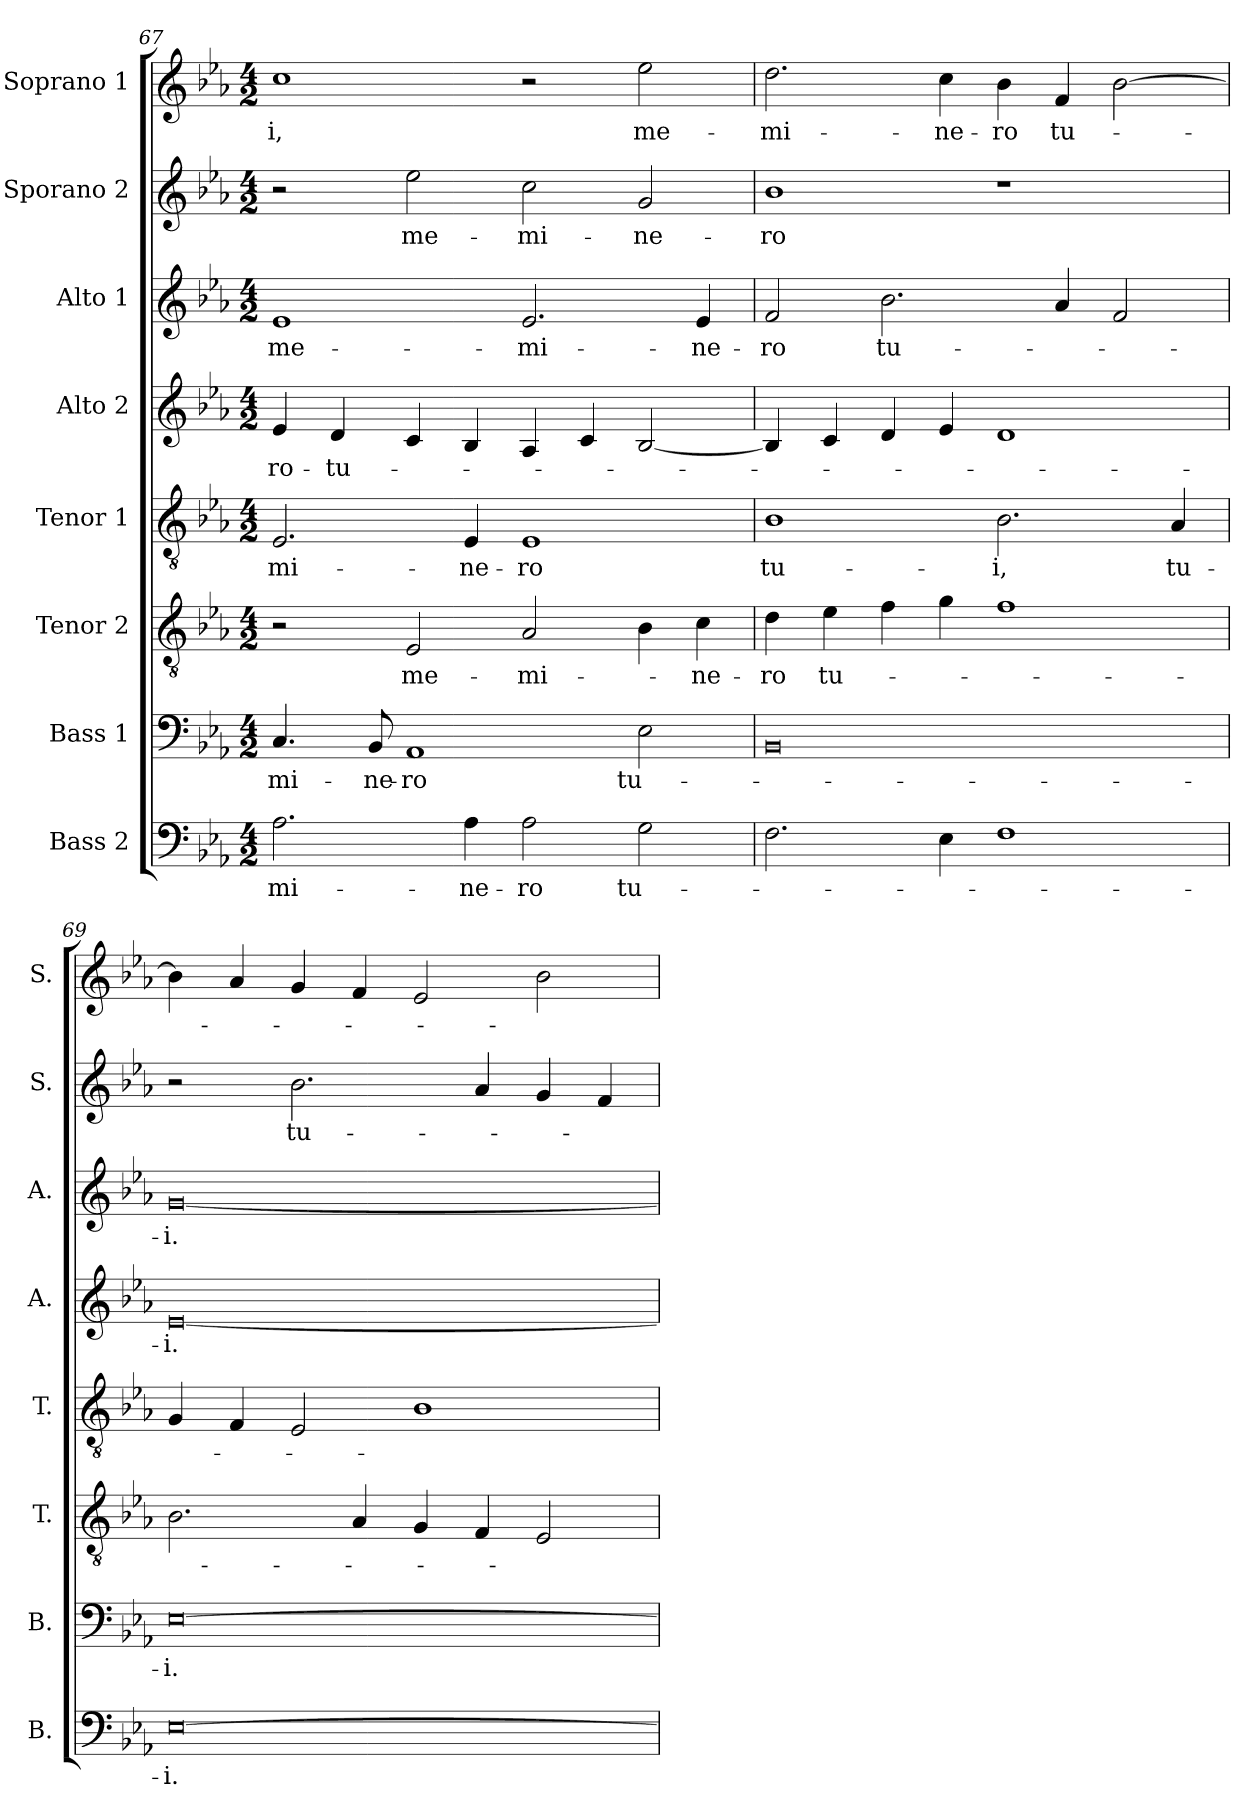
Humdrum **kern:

**kern	**text	**kern	**text	**kern	**text	**kern	**text	**kern	**text	**kern	**text	**kern	**text	**kern	**text
*part8	*part8	*part7	*part7	*part6	*part6	*part5	*part5	*part4	*part4	*part3	*part3	*part2	*part2	*part1	*part1
*staff8	*staff8	*staff7	*staff7	*staff6	*staff6	*staff5	*staff5	*staff4	*staff4	*staff3	*staff3	*staff2	*staff2	*staff1	*staff1
*I"Bass 2	*	*I"Bass 1	*	*I"Tenor 2	*	*I"Tenor 1	*	*I"Alto 2	*	*I"Alto 1	*	*I"Sporano 2	*	*I"Soprano 1	*
*I'B.	*	*I'B.	*	*I'T.	*	*I'T.	*	*I'A.	*	*I'A.	*	*I'S.	*	*I'S.	*
*clefF4	*	*clefF4	*	*clefGv2	*	*clefGv2	*	*clefG2	*	*clefG2	*	*clefG2	*	*clefG2	*
*	*	*	*	*ITrd7c12	*	*ITrd7c12	*	*	*	*	*	*	*	*	*
*k[b-e-a-]	*	*k[b-e-a-]	*	*k[b-e-a-]	*	*k[b-e-a-]	*	*k[b-e-a-]	*	*k[b-e-a-]	*	*k[b-e-a-]	*	*k[b-e-a-]	*
*E-:	*	*E-:	*	*E-:	*	*E-:	*	*E-:	*	*E-:	*	*E-:	*	*E-:	*
*M4/2	*	*M4/2	*	*M4/2	*	*M4/2	*	*M4/2	*	*M4/2	*	*M4/2	*	*M4/2	*
=67	=67	=67	=67	=67	=67	=67	=67	=67	=67	=67	=67	=67	=67	=67	=67
!	!LO:LY:b:color=#000000	!	!	!	!	!	!	!	!	!	!	!	!	!	!
!	!	!	!LO:LY:b:color=#000000	!	!	!	!	!	!	!	!	!	!	!	!
!	!	!	!	!	!	!	!LO:LY:b:color=#000000	!	!	!	!	!	!	!	!
!	!	!	!	!	!	!	!	!	!LO:LY:b:color=#000000	!	!	!	!	!	!
!	!	!	!	!	!	!	!	!	!	!	!LO:LY:b:color=#000000	!	!	!	!
!	!	!	!	!	!	!	!	!	!	!	!	!	!	!	!LO:LY:b:color=#000000
2.A-i\	-mi-	4.Ci/	-mi-	2r	.	2.EE-i/	-mi-	4e-i/	-ro-	1e-i	me-	2r	.	1cci	-i,
!	!	!	!	!	!	!	!	!	!LO:LY:b:color=#000000	!	!	!	!	!	!
.	.	.	.	.	.	.	.	4di/	-tu-	.	.	.	.	.	.
!	!	!	!LO:LY:b:color=#000000	!	!	!	!	!	!	!	!	!	!	!	!
.	.	8BB-i/	-ne-	.	.	.	.	.	.	.	.	.	.	.	.
!	!	!	!LO:LY:b:color=#000000	!	!	!	!	!	!	!	!	!	!	!	!
!	!	!	!	!	!LO:LY:b:color=#000000	!	!	!	!	!	!	!	!	!	!
!	!	!	!	!	!	!	!	!	!	!	!	!	!LO:LY:b:color=#000000	!	!
.	.	1AA-i	-ro	2EE-i/	me-	.	.	4ci/	.	.	.	2ee-i\	me-	.	.
!	!LO:LY:b:color=#000000	!	!	!	!	!	!	!	!	!	!	!	!	!	!
!	!	!	!	!	!	!	!LO:LY:b:color=#000000	!	!	!	!	!	!	!	!
4A-i\	-ne-	.	.	.	.	4EE-i/	-ne-	4B-i/	.	.	.	.	.	.	.
!	!LO:LY:b:color=#000000	!	!	!	!	!	!	!	!	!	!	!	!	!	!
!	!	!	!	!	!LO:LY:b:color=#000000	!	!	!	!	!	!	!	!	!	!
!	!	!	!	!	!	!	!LO:LY:b:color=#000000	!	!	!	!	!	!	!	!
!	!	!	!	!	!	!	!	!	!	!	!LO:LY:b:color=#000000	!	!	!	!
!	!	!	!	!	!	!	!	!	!	!	!	!	!LO:LY:b:color=#000000	!	!
2A-i\	-ro	.	.	2AA-i/	-mi-	1EE-i	-ro	4A-i/	.	2.e-i/	-mi-	2cci\	-mi-	2r	.
.	.	.	.	.	.	.	.	4ci/	.	.	.	.	.	.	.
!	!LO:LY:b:color=#000000	!	!	!	!	!	!	!	!	!	!	!	!	!	!
!	!	!	!LO:LY:b:color=#000000	!	!	!	!	!	!	!	!	!	!	!	!
!	!	!	!	!	!	!	!	!	!	!	!	!	!LO:LY:b:color=#000000	!	!
!	!	!	!	!	!	!	!	!	!	!	!	!	!	!	!LO:LY:b:color=#000000
2Gi\	tu-	2E-i\	tu-	4BB-i\	.	.	.	[<2B-i/	.	.	.	2gi/	-ne-	2ee-i\	me-
!	!	!	!	!	!LO:LY:b:color=#000000	!	!	!	!	!	!	!	!	!	!
!	!	!	!	!	!	!	!	!	!	!	!LO:LY:b:color=#000000	!	!	!	!
.	.	.	.	4Ci\	-ne-	.	.	.	.	4e-i/	-ne-	.	.	.	.
=68	=68	=68	=68	=68	=68	=68	=68	=68	=68	=68	=68	=68	=68	=68	=68
!	!	!	!	!	!LO:LY:b:color=#000000	!	!	!	!	!	!	!	!	!	!
!	!	!	!	!	!	!	!LO:LY:b:color=#000000	!	!	!	!	!	!	!	!
!	!	!	!	!	!	!	!	!	!	!	!LO:LY:b:color=#000000	!	!	!	!
!	!	!	!	!	!	!	!	!	!	!	!	!	!LO:LY:b:color=#000000	!	!
!	!	!	!	!	!	!	!	!	!	!	!	!	!	!	!LO:LY:b:color=#000000
2.Fi\	.	0BB-i	.	4Di\	-ro	1BB-i	tu-	4B-i/]	.	2fi/	-ro	1b-i	-ro	2.ddi\	-mi-
!	!	!	!	!	!LO:LY:b:color=#000000	!	!	!	!	!	!	!	!	!	!
.	.	.	.	4E-i\	tu-	.	.	4ci/	.	.	.	.	.	.	.
!	!	!	!	!	!	!	!	!	!	!	!LO:LY:b:color=#000000	!	!	!	!
.	.	.	.	4Fi\	.	.	.	4di/	.	2.b-i\	tu-	.	.	.	.
!	!	!	!	!	!	!	!	!	!	!	!	!	!	!	!LO:LY:b:color=#000000
4E-i\	.	.	.	4Gi\	.	.	.	4e-i/	.	.	.	.	.	4cci\	-ne-
!	!	!	!	!	!	!	!LO:LY:b:color=#000000	!	!	!	!	!	!	!	!
!	!	!	!	!	!	!	!	!	!	!	!	!	!	!	!LO:LY:b:color=#000000
1Fi	.	.	.	1Fi	.	2.BB-i\	-i,	1di	.	.	.	1r	.	4b-i\	-ro
!	!	!	!	!	!	!	!	!	!	!	!	!	!	!	!LO:LY:b:color=#000000
.	.	.	.	.	.	.	.	.	.	4a-i/	.	.	.	4fi/	tu-
.	.	.	.	.	.	.	.	.	.	2fi/	.	.	.	[>2b-i\	.
!	!	!	!	!	!	!	!LO:LY:b:color=#000000	!	!	!	!	!	!	!	!
.	.	.	.	.	.	4AA-i/	tu-	.	.	.	.	.	.	.	.
=69	=69	=69	=69	=69	=69	=69	=69	=69	=69	=69	=69	=69	=69	=69	=69
!	!LO:LY:b:color=#000000	!	!	!	!	!	!	!	!	!	!	!	!	!	!
!	!	!	!LO:LY:b:color=#000000	!	!	!	!	!	!	!	!	!	!	!	!
!	!	!	!	!	!	!	!	!	!LO:LY:b:color=#000000	!	!	!	!	!	!
!	!	!	!	!	!	!	!	!	!	!	!LO:LY:b:color=#000000	!	!	!	!
[>0E-i	-i.	[>0E-i	-i.	2.BB-i\	.	4GGi/	.	[<0e-i	-i.	[<0gi	-i.	2r	.	4b-i\]	.
.	.	.	.	.	.	4FFi/	.	.	.	.	.	.	.	4a-i/	.
!	!	!	!	!	!	!	!	!	!	!	!	!	!LO:LY:b:color=#000000	!	!
.	.	.	.	.	.	2EE-i/	.	.	.	.	.	2.b-i\	tu-	4gi/	.
.	.	.	.	4AA-i/	.	.	.	.	.	.	.	.	.	4fi/	.
.	.	.	.	4GGi/	.	1BB-i	.	.	.	.	.	.	.	2e-i/	.
.	.	.	.	4FFi/	.	.	.	.	.	.	.	4a-i/	.	.	.
.	.	.	.	2EE-i/	.	.	.	.	.	.	.	4gi/	.	2b-i\	.
.	.	.	.	.	.	.	.	.	.	.	.	4fi/	.	.	.
=	=	=	=	=	=	=	=	=	=	=	=	=	=	=	=
*-	*-	*-	*-	*-	*-	*-	*-	*-	*-	*-	*-	*-	*-	*-	*-
